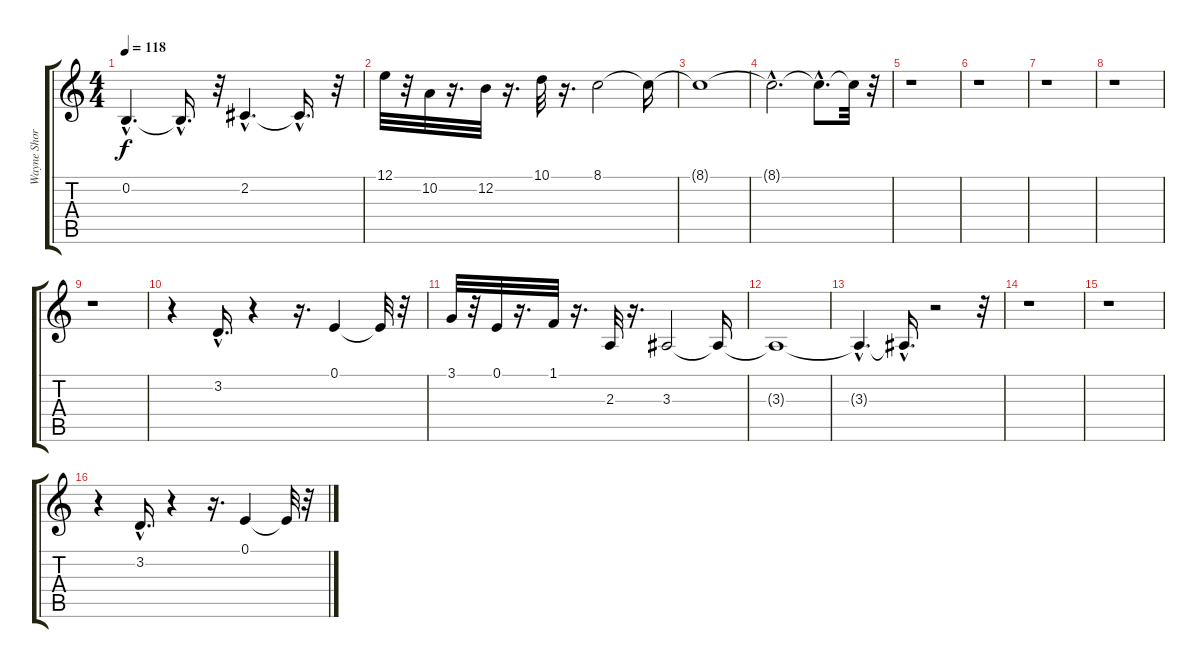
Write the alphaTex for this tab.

\track ("Wayne Shorter" "Wayne Shor") {instrument altosax}
\staff {score tabs}
\tuning (E4 B3 G3 D3 A2 E2) {hide}
\ts (4 4)
\tempo 118
\clef g2
\ks c
0.2{hac}.4{d dy f} 0.2{hac t}.16{d} r.32 2.2{hac}.4{d} 2.2{hac t}.16{d} r.32 |
12.1.32 r.32 10.2.32 r.16{d} 12.2.32 r.16{d} 10.1.32 r.16{d} 8.1.2 8.1{t}.16 |
8.1{t}.1 |
8.1{hac t}.2{d} 8.1{hac t}.8{d} 8.1{t}.32 r.32 |
r.1 |
r.1 |
r.1 |
r.1 |
r.1 |
r.4 3.2{hac}.16{d} r.4 r.16{d} 0.1.4 0.1{t}.32 r.32 |
3.1.32 r.32 0.1.32 r.16{d} 1.1.32 r.16{d} 2.3.32 r.16{d} 3.3.2 3.3{t}.16 |
3.3{t}.1 |
3.3{hac t}.4{d} 3.3{hac t}.16{d} r.2 r.32 |
r.1 |
r.1 |
r.4 3.2{hac}.16{d} r.4 r.16{d} 0.1.4 0.1{t}.32 r.32
